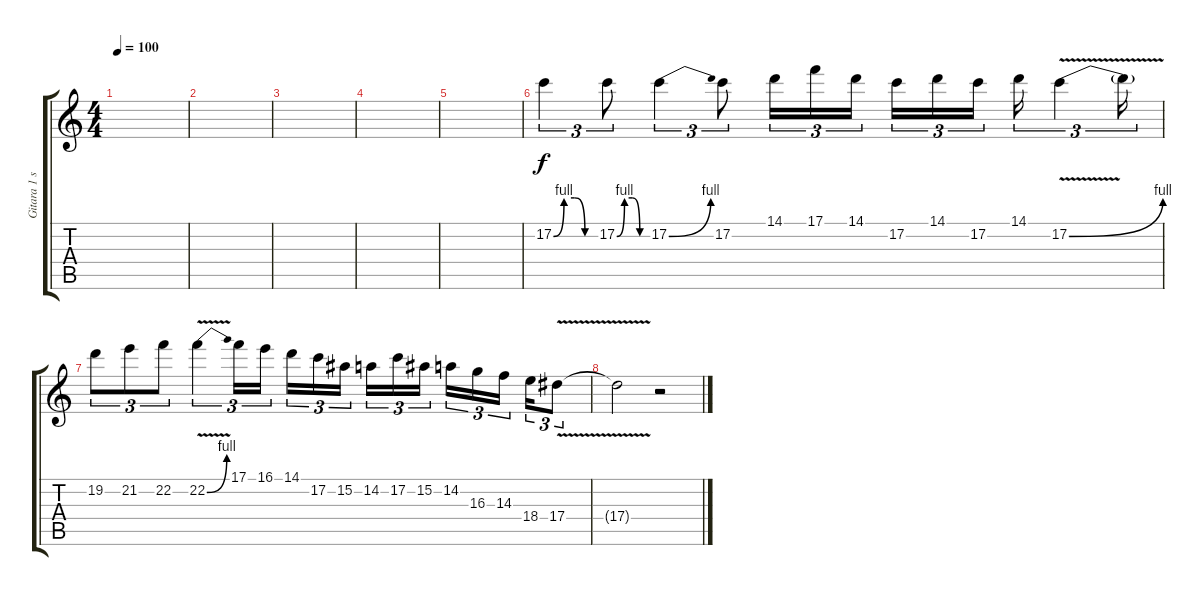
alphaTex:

\track ("Gitara 1 solo" "Gitara 1 s") {instrument overdrivenguitar}
\staff {score tabs}
\tuning (C4 G3 Eb3 Bb2 F2 C2) {hide}
\ts (4 4)
\tempo 100
\clef g2
\ks c
|
|
|
|
|
17.2{be (custom 0 0 15 4 30 4 45 0 60 0)}.4{tu (3 2)} 17.2{be (custom 0 0 15 4 30 4 45 0 60 0)}.8{tu (3 2)} 17.2{be (bend 0 0 60 4)}.4{tu (3 2)} 17.2.8{tu (3 2)} 14.1.16{tu (3 2)} 17.1.16{tu (3 2)} 14.1.16{tu (3 2)} 17.2.16{tu (3 2)} 14.1.16{tu (3 2)} 17.2.16{tu (3 2)} 14.1.16{tu (3 2)} 17.2{be (bend 0 0 60 4) v}.4{tu (3 2)} 17.2{t}.16{tu (3 2)} |
19.2.8{tu (3 2)} 21.2.8{tu (3 2)} 22.2.8{tu (3 2)} 22.2{be (bend 0 0 60 4) v}.4{tu (3 2)} 17.1.16{tu (3 2)} 16.1.16{tu (3 2)} 14.1.16{tu (3 2)} 17.2.16{tu (3 2)} 15.2.16{tu (3 2)} 14.2.16{tu (3 2)} 17.2.16{tu (3 2)} 15.2.16{tu (3 2)} 14.2.16{tu (3 2)} 16.3.16{tu (3 2)} 14.3.16{tu (3 2)} 18.4.16{tu (3 2)} 17.4{v}.8{tu (3 2)} |
17.4{t}.2 r.2
